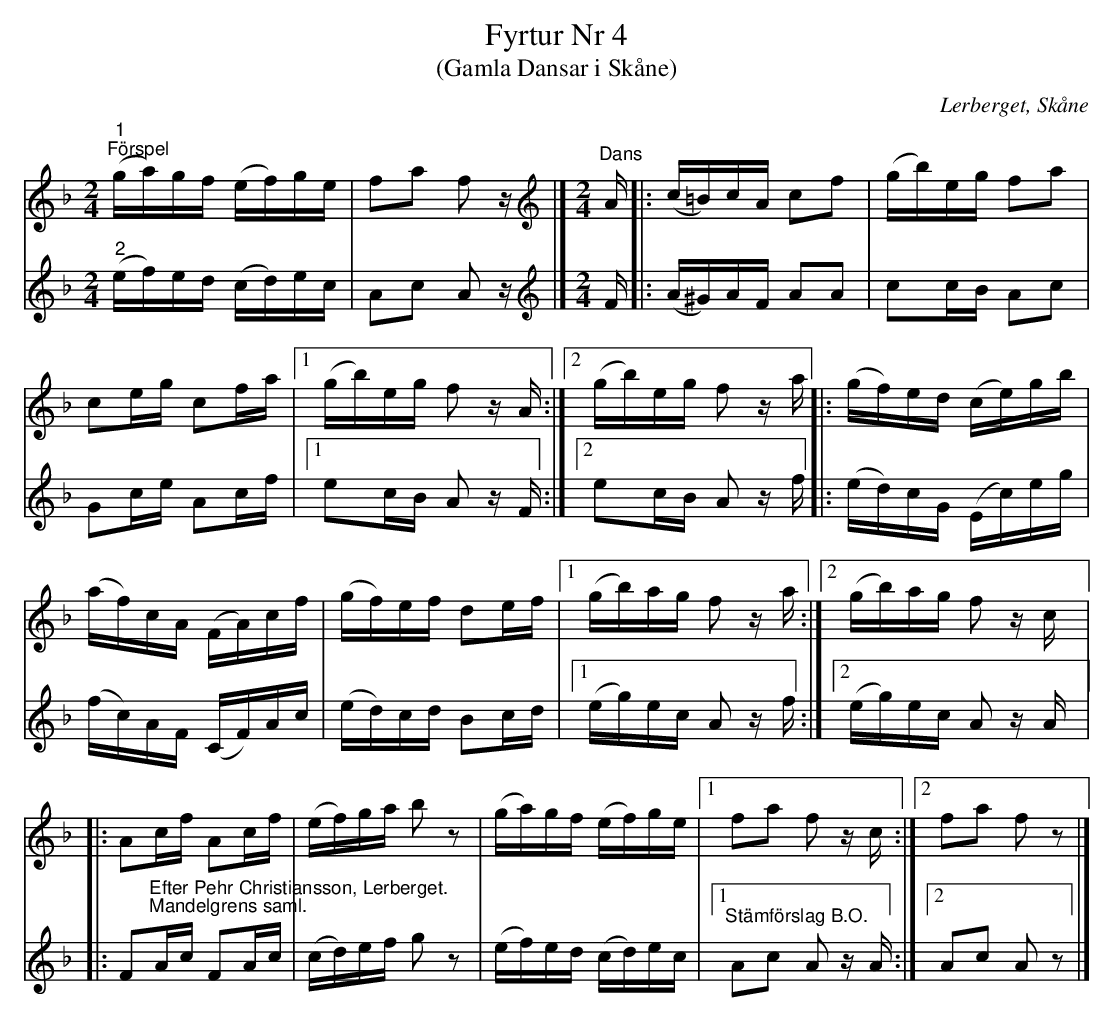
X:1
T:Fyrtur Nr 4
T:(Gamla Dansar i Skåne)
O:Lerberget, Skåne
L:1/16
M:2/4
K:F
V:1
"^1""^Förspel" (ga)gf (ef)ge | f2a2 f2 z |][K:F][M:2/4][K:treble]"^Dans" A |: (c=B)cA c2f2 | (gb)eg f2a2 |
c2eg c2fa |1 (gb)eg f2 z A :|2 (gb)eg f2 z a |: (gf)ed (ce)gb |
(af)cA (FA)cf | (gf)ef d2ef |1 (gb)ag f2 z a :|2 (gb)ag f2 z c |:
A2cf A2cf | (ef)ga b2 z2 | (ga)gf (ef)ge |1 f2a2 f2 z c :|2 f2a2 f2 z2 |]
V:2
"^2" (ef)ed (cd)ec | A2c2 A2 z |][K:F][M:2/4][K:treble] F |: (A^G)AF A2A2 | c2cB A2c2 |
G2ce A2cf |1 e2cB A2 z F :|2 e2cB A2 z f |: (ed)cG (Ec)eg | (fc)AF (CF)Ac | (ed)cd B2cd |1 (eg)ec A2 z f :|2 (eg)ec A2 z A |:
F2"^Efter Pehr Christiansson, Lerberget.""^Mandelgrens saml."Ac F2Ac | (cd)ef g2 z2 | (ef)ed (cd)ec |1 "^Stämförslag B.O." A2c2 A2 z A :|2 A2c2 A2 z2 |]
